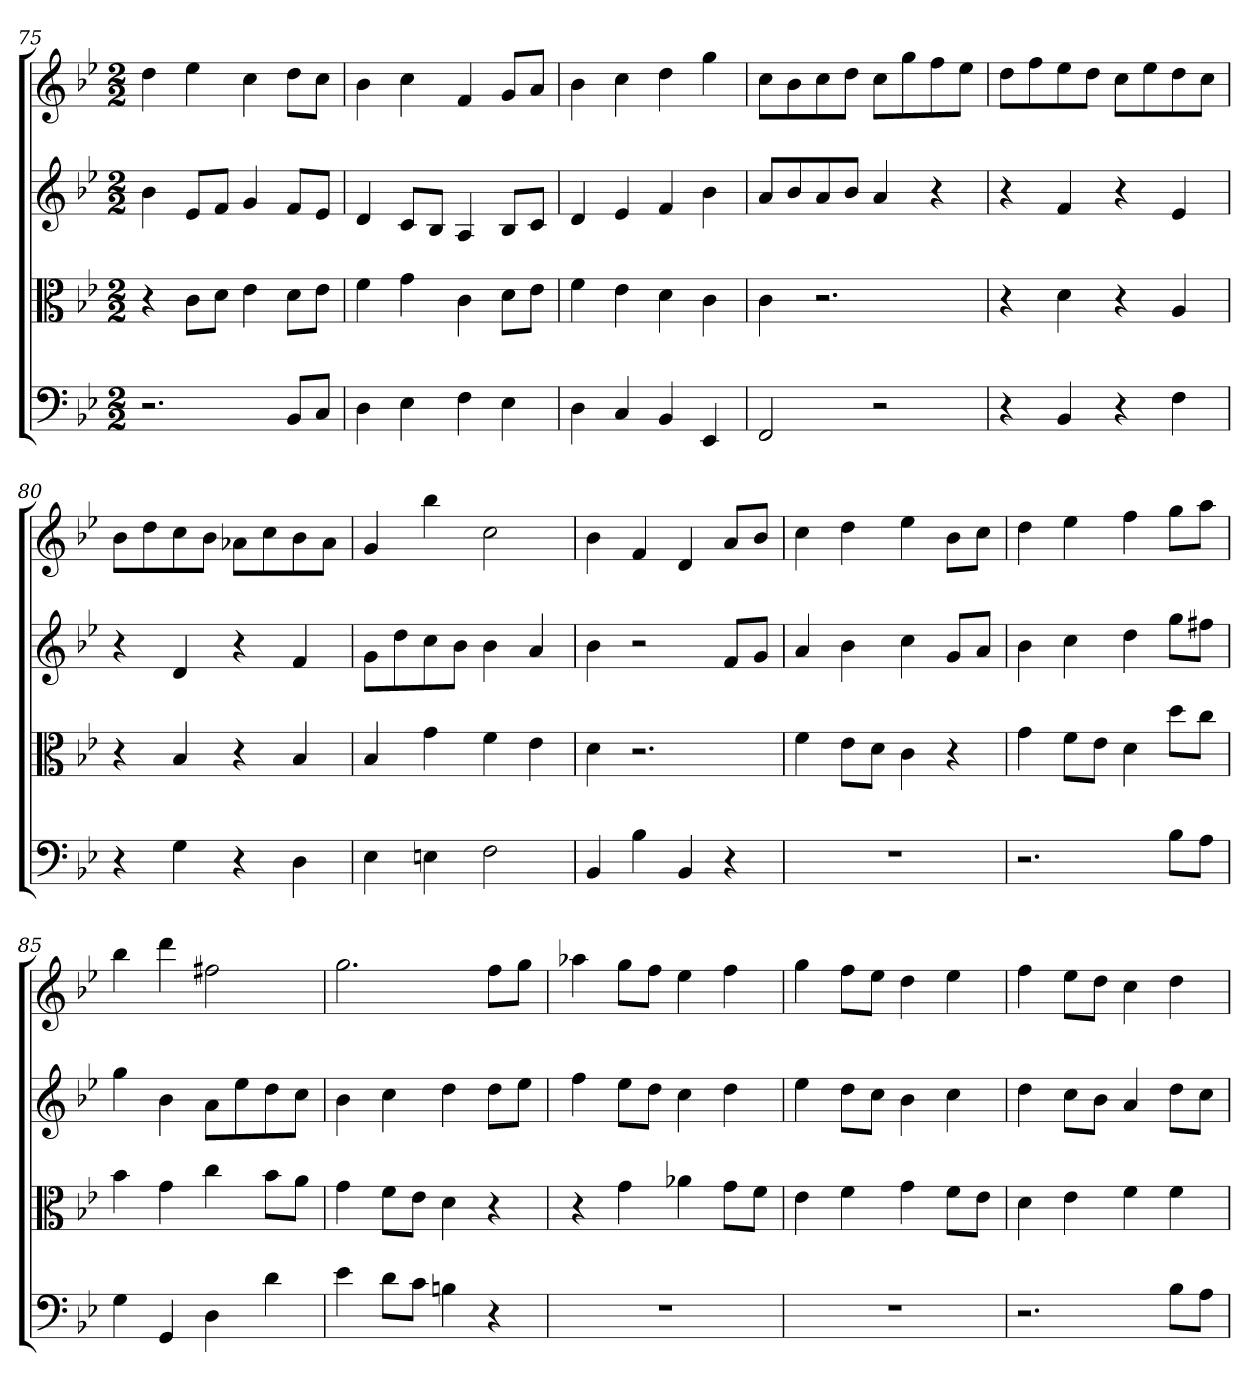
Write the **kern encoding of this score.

**kern	**kern	**kern	**kern
*part4	*part3	*part2	*part1
*staff4	*staff3	*staff2	*staff1
*clefF4	*clefC3	*	*
*k[b-e-]	*k[b-e-]	*k[b-e-]	*k[b-e-]
*B-:	*B-:	*B-:	*B-:
*M2/2	*M2/2	*M2/2	*M2/2
=75	=75	=75	=75
2.r	4r	4b-	4dd
.	8c\L	8e-L	4ee-
.	8d\J	8fJ	.
.	4e-	4g	4cc
8BB-/L	8d\L	8fL	8ddL
8C/J	8e-\J	8e-J	8ccJ
=76	=76	=76	=76
4D	4f	4d	4b-
4E-	4g	8cL	4cc
.	.	8B-J	.
4F	4c	4A	4f
4E-	8d\L	8B-L	8gL
.	8e-\J	8cJ	8aJ
=77	=77	=77	=77
4D	4f	4d	4b-
4C	4e-	4e-	4cc
4BB-	4d	4f	4dd
4EE-	4c	4b-	4gg
=78	=78	=78	=78
2FF	4c	8aL	8ccL
.	.	8b-	8b-
.	2.r	8a	8cc
.	.	8b-J	8ddJ
2r	.	4a	8ccL
.	.	.	8gg
.	.	4r	8ff
.	.	.	8ee-J
=79	=79	=79	=79
4r	4r	4r	8ddL
.	.	.	8ff
4BB-	4d	4f	8ee-
.	.	.	8ddJ
4r	4r	4r	8ccL
.	.	.	8ee-
4F	4A	4e-	8dd
.	.	.	8ccJ
=80	=80	=80	=80
4r	4r	4r	8b-L
.	.	.	8dd
4G	4B-	4d	8cc
.	.	.	8b-J
4r	4r	4r	8a-XL
.	.	.	8cc
4D	4B-	4f	8b-
.	.	.	8a-J
=81	=81	=81	=81
4E-	4B-	8gL	4g
.	.	8dd	.
4En	4g	8cc	4bb-
.	.	8b-J	.
2F	4f	4b-	2cc
.	4e-	4a	.
=82	=82	=82	=82
4BB-	4d	4b-	4b-
4B-	2.r	2r	4f
4BB-	.	.	4d
4r	.	8fL	8aL
.	.	8gJ	8b-J
=83	=83	=83	=83
1r	4f	4a	4cc
.	8e-\L	4b-	4dd
.	8d\J	.	.
.	4c	4cc	4ee-
.	4r	8gL	8b-L
.	.	8aJ	8ccJ
=84	=84	=84	=84
2.r	4g	4b-	4dd
.	8f\L	4cc	4ee-
.	8e-\J	.	.
.	4d	4dd	4ff
8B-\L	8dd\L	8ggL	8ggL
8A\J	8cc\J	8ff#XJ	8aaJ
=85	=85	=85	=85
4G	4b-	4gg	4bb-
4GG	4g	4b-	4ddd
4D	4cc	8aL	2ff#X
.	.	8ee-	.
4d	8b-\L	8dd	.
.	8a\J	8ccJ	.
=86	=86	=86	=86
4e-	4g	4b-	2.gg
8d\L	8f\L	4cc	.
8c\J	8e-\J	.	.
4Bn	4d	4dd	.
4r	4r	8ddL	8ffL
.	.	8ee-J	8ggJ
=87	=87	=87	=87
1r	4r	4ff	4aa-X
.	4g	8ee-L	8ggL
.	.	8ddJ	8ffJ
.	4a-X	4cc	4ee-
.	8g\L	4dd	4ff
.	8f\J	.	.
=88	=88	=88	=88
1r	4e-	4ee-	4gg
.	4f	8ddL	8ffL
.	.	8ccJ	8ee-J
.	4g	4b-	4dd
.	8f\L	4cc	4ee-
.	8e-\J	.	.
=89	=89	=89	=89
2.r	4d	4dd	4ff
.	4e-	8ccL	8ee-L
.	.	8b-J	8ddJ
.	4f	4a	4cc
8B-\L	4f	8ddL	4dd
8A\J	.	8ccJ	.
=	=	=	=
*-	*-	*-	*-
